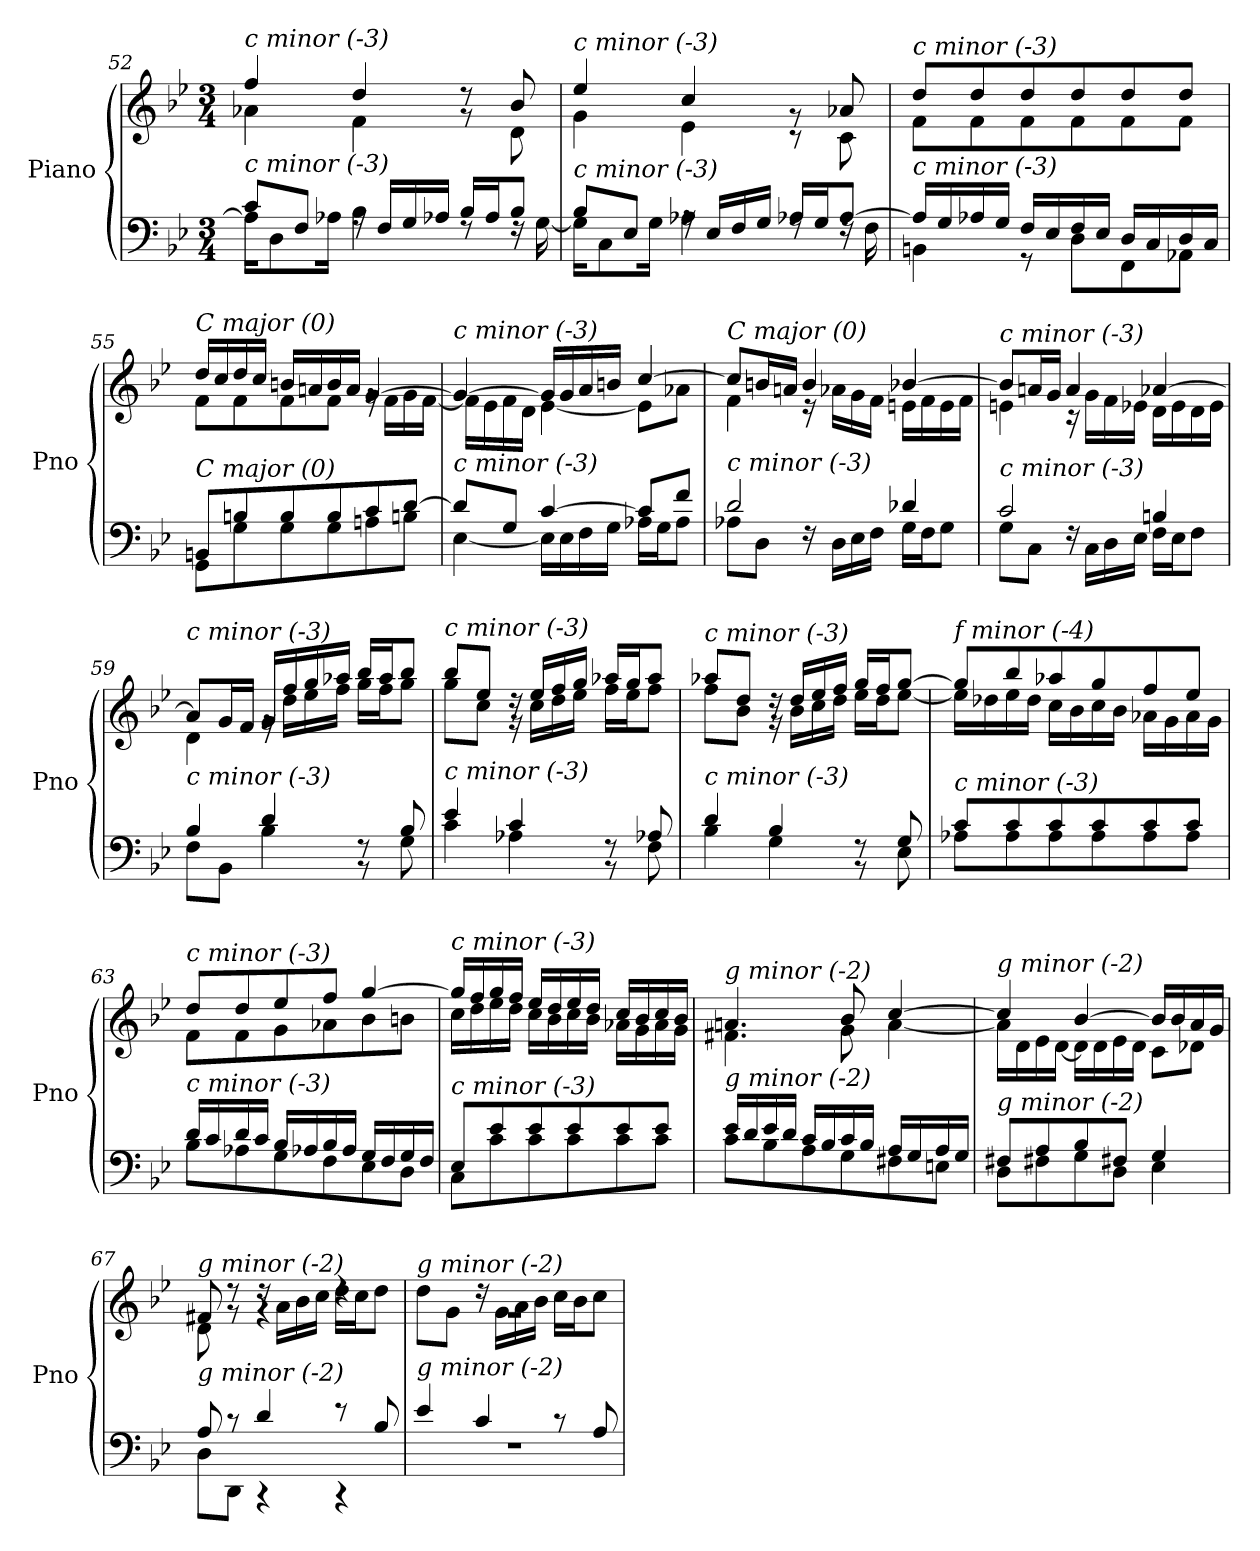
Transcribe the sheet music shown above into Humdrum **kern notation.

**kern	**kern
*part1	*part1
*staff2	*staff1
*I"Piano	*
*I'Pno	*
*clefF4	*clefG2
*k[b-e-]	*k[b-e-]
*M3/4	*M3/4
=52	=52
*^	*^
!	!	!LO:TX:i:t=c minor (-3)	!
!LO:TX:i:t=c minor (-3)	!	!	!
8c/L	16A-\KL]	4ff/	4a-X\
.	8D\	.	.
8F/J	.	.	.
.	16A-X\Jk	.	.
16rA	4B-\	4dd/	4f\
16F/LL	.	.	.
16G/	.	.	.
16A-X/JJ	.	.	.
16B-/LL	8rF	8rg	8rdd
16A-/J	.	.	.
8B-/J	16rF	8b-/	8d\
.	[16G\	.	.
=53	=53	=53	=53
!	!	!LO:TX:i:t=c minor (-3)	!
!LO:TX:i:t=c minor (-3)	!	!	!
8B-/L	16G\KL]	4ee-/	4g\
.	8C\	.	.
8E-/J	.	.	.
.	16G\Jk	.	.
16rA	4A-X\	4cc/	4e-\
16E-/LL	.	.	.
16F/	.	.	.
16G/JJ	.	.	.
16A-X/LL	8rF	8rg	8r
16G/J	.	.	.
[8A-/J	16rF	8a-X/	8c\
.	16F\	.	.
=54	=54	=54	=54
!	!	!LO:TX:i:t=c minor (-3)	!
!LO:TX:i:t=c minor (-3)	!	!	!
16A-/LL]	4BBn\	8dd/L	8f\L
16G/	.	.	.
16A-X/	.	8dd/	8f\
16G/JJ	.	.	.
16F/LL	8r	8dd/	8f\
16E-/	.	.	.
16F/	8D\L	8dd/	8f\
16E-/JJ	.	.	.
16D/LL	8FF\	8dd/	8f\
16C/	.	.	.
16D/	8AA-X\J	8dd/J	8f\J
16C/JJ	.	.	.
!!LO:LB:g=z	!!
=55	=55	=55	=55
!	!	!LO:TX:i:t=C major (0)	!
!LO:TX:i:t=C major (0)	!	!	!
8BBn/L	8GG\L	16dd/LL	8f\L
.	.	16cc/	.
8Bn/	8G\	16dd/	8f\
.	.	16cc/JJ	.
8B/	8G\	16bn/LL	8f\
.	.	16an/	.
8B/	8G\	16b/	8f\J
.	.	16a/JJ	.
8c/	8An\	[4g/	16rg
.	.	.	16f\LL
[8d/J	8Bn\J	.	16g\
.	.	.	[16f\JJ
=56	=56	=56	=56
!	!	!LO:TX:i:t=c minor (-3)	!
!LO:TX:i:t=c minor (-3)	!	!	!
8d/L]	[4E-\	4g/_	16f\LL]
.	.	.	16e-\
8G/J	.	.	16f\
.	.	.	16d\JJ
[4c/	16E-\LL]	16g/LL]	[4e-\
.	16E-\	16g/	.
.	16F\	16a/	.
.	16G\JJ	16bn/JJ	.
8c/L]	16A-X\LL	[4cc/	8e-\L]
.	16G\J	.	.
8f/J	8A-\J	.	8a-X\J
=57	=57	=57	=57
!	!	!LO:TX:i:t=C major (0)	!
!LO:TX:i:t=c minor (-3)	!	!	!
2d/	8A-X\L	8cc/L]	4f\
.	8D\J	16bn/L	.
.	.	16an/JJ	.
.	16rF	4b/	16r
.	16D\LL	.	16a-X\LL
.	16E-\	.	16g\
.	16F\JJ	.	16f\JJ
4d-X/	16G\LL	[4b-X/	16en\LL
.	16F\J	.	16f\
.	8G\J	.	16e\
.	.	.	16f\JJ
!!LO:PB:g=z	!!
=58	=58	=58	=58
!	!	!LO:TX:i:t=c minor (-3)	!
!LO:TX:i:t=c minor (-3)	!	!	!
2c/	8G\L	8b-/L]	4en\
.	8C\J	16an/L	.
.	.	16g/JJ	.
.	16rF	4a/	16r
.	16C\LL	.	16g\LL
.	16D\	.	16f\
.	16E-\JJ	.	16e-X\JJ
4Bni/	16F\LL	[4a-X/	16d\LL
.	16E-\J	.	16e-\
.	8F\J	.	16d\
.	.	.	16e-\JJ
=59	=59	=59	=59
!	!	!LO:TX:i:t=c minor (-3)	!
!LO:TX:i:t=c minor (-3)	!	!	!
4B-/	8F\L	8a-/L]	4d\
.	8BB-\J	16g/L	.
.	.	16f/JJ	.
4d/	4B-\	16g/LL	16rg
.	.	16ff/	16dd\LL
.	.	16gg/	16ee-\
.	.	16aa-X/JJ	16ff\JJ
8rBB	8rF	16bb-/LL	16gg\LL
.	.	16aa-/J	16ff\J
8B-/	8G\	8bb-/J	8gg\J
=60	=60	=60	=60
!	!	!LO:TX:i:t=c minor (-3)	!
!LO:TX:i:t=c minor (-3)	!	!	!
4e-/	4c\	8bb-/L	8gg\L
.	.	8ee-/J	8cc\J
4c/	4A-X\	16rg	16rdd
.	.	16ee-/LL	16cc\LL
.	.	16ff/	16dd\
.	.	16gg/JJ	16ee-\JJ
8rBB	8rF	16aa-X/LL	16ff\LL
.	.	16gg/J	16ee-\J
8A-X/	8F\	8aa-/J	8ff\J
!!LO:LB:g=z	!!
=61	=61	=61	=61
!	!	!LO:TX:i:t=c minor (-3)	!
!LO:TX:i:t=c minor (-3)	!	!	!
4d/	4B-\	8aa-X/L	8ff\L
.	.	8dd/J	8b-\J
4B-/	4G\	16rg	16rdd
.	.	16dd/LL	16b-\LL
.	.	16ee-/	16cc\
.	.	16ff/JJ	16dd\JJ
8rBB	8rF	16gg/LL	16ee-\LL
.	.	16ff/J	16dd\J
8G/	8E-\	[8gg/J	[8ee-\J
=62	=62	=62	=62
!	!	!LO:TX:i:t=f minor (-4)	!
!LO:TX:i:t=c minor (-3)	!	!	!
8c/L	8A-X\L	8gg/L]	16ee-\LL]
.	.	.	16dd-X\
8c/	8A-\	8bb-/	16ee-\
.	.	.	16dd-\JJ
8c/	8A-\	8aa-X/	16cc\LL
.	.	.	16b-\
8c/	8A-\	8gg/	16cc\
.	.	.	16b-\JJ
8c/	8A-\	8ff/	16a-X\LL
.	.	.	16g\
8c/J	8A-\J	8ee-/J	16a-\
.	.	.	16g\JJ
=63	=63	=63	=63
!	!	!LO:TX:i:t=c minor (-3)	!
!LO:TX:i:t=c minor (-3)	!	!	!
16d/LL	8B-\L	8dd/L	8f\L
16c/	.	.	.
16d/	8A-X\	8dd/	8f\
16c/JJ	.	.	.
16B-/LL	8G\	8ee-/	8g\
16A-X/	.	.	.
16B-/	8F\	8ff/J	8a-X\
16A-/JJ	.	.	.
16G/LL	8E-\	[4gg/	8b-\
16F/	.	.	.
16G/	8D\J	.	8bn\J
16F/JJ	.	.	.
!!LO:LB:g=z	!!
=64	=64	=64	=64
!	!	!LO:TX:i:t=c minor (-3)	!
!LO:TX:i:t=c minor (-3)	!	!	!
8E-/L	8C\L	16gg/LL]	16cc\LL
.	.	16ff/	16dd\
8e-/	8c\	16gg/	16ee-\
.	.	16ff/JJ	16dd\JJ
8e-/	8c\	16ee-/LL	16cc\LL
.	.	16dd/	16b-\
8e-/	8c\	16ee-/	16cc\
.	.	16dd/JJ	16b-\JJ
8e-/	8c\	16cc/LL	16a-X\LL
.	.	16b-/	16g\
8e-/J	8c\J	16cc/	16a-\
.	.	16b-/JJ	16g\JJ
=65	=65	=65	=65
!	!	!LO:TX:i:t=g minor (-2)	!
!LO:TX:i:t=g minor (-2)	!	!	!
16e-/LL	8c\L	4.an/	4.f#X\
16d/	.	.	.
16e-/	8B-\	.	.
16d/JJ	.	.	.
16c/LL	8A\	.	.
16B-/	.	.	.
16c/	8G\	8b-/	8g\
16B-/JJ	.	.	.
16A/LL	8F#X\	[4cc/	[4a\
16G/	.	.	.
16A/	8En\J	.	.
16G/JJ	.	.	.
=66	=66	=66	=66
!	!	!LO:TX:i:t=g minor (-2)	!
!LO:TX:i:t=g minor (-2)	!	!	!
8F#X/L	8D\L	4cc/]	16a\LL]
.	.	.	16d\
8A/	8F#X\	.	16e-\
.	.	.	[16d\JJ
8B-/	8G\	[4b-/	16d\LL]
.	.	.	16d\
8F#X/J	8D\J	.	16e-\
.	.	.	16d\JJ
4G/	4E-\	16b-/LL]	8c\L
.	.	16b-/	.
.	.	16a/	8d-Xi\J
.	.	16g/JJ	.
!!LO:LB:g=z	!!
=67	=67	=67	=67
!	!	!LO:TX:i:t=g minor (-2)	!
!LO:TX:i:t=g minor (-2)	!	!	!
8A/	8D\L	8f#X/	8d\
8r	8DD\J	8rg	8rdd
4d/	4r	4rg	16rdd
.	.	.	16a\LL
.	.	.	16b-\
.	.	.	16cc\JJ
8r	4r	4rdd	16dd\LL
.	.	.	16cc\J
8B-/	.	.	8dd\J
=68	=68	=68	=68
!	!	!LO:TX:i:t=g minor (-2)	!
!LO:TX:i:t=g minor (-2)	!	!	!
4e-/	2.rF	2.rg	8dd\L
.	.	.	8g\J
4c/	.	.	16rdd
.	.	.	16g\LL
.	.	.	16a\
.	.	.	16b-\JJ
8r	.	.	16cc\LL
.	.	.	16b-\J
8A/	.	.	8cc\J
*v	*v	*	*
*	*v	*v
=	=
*-	*-
